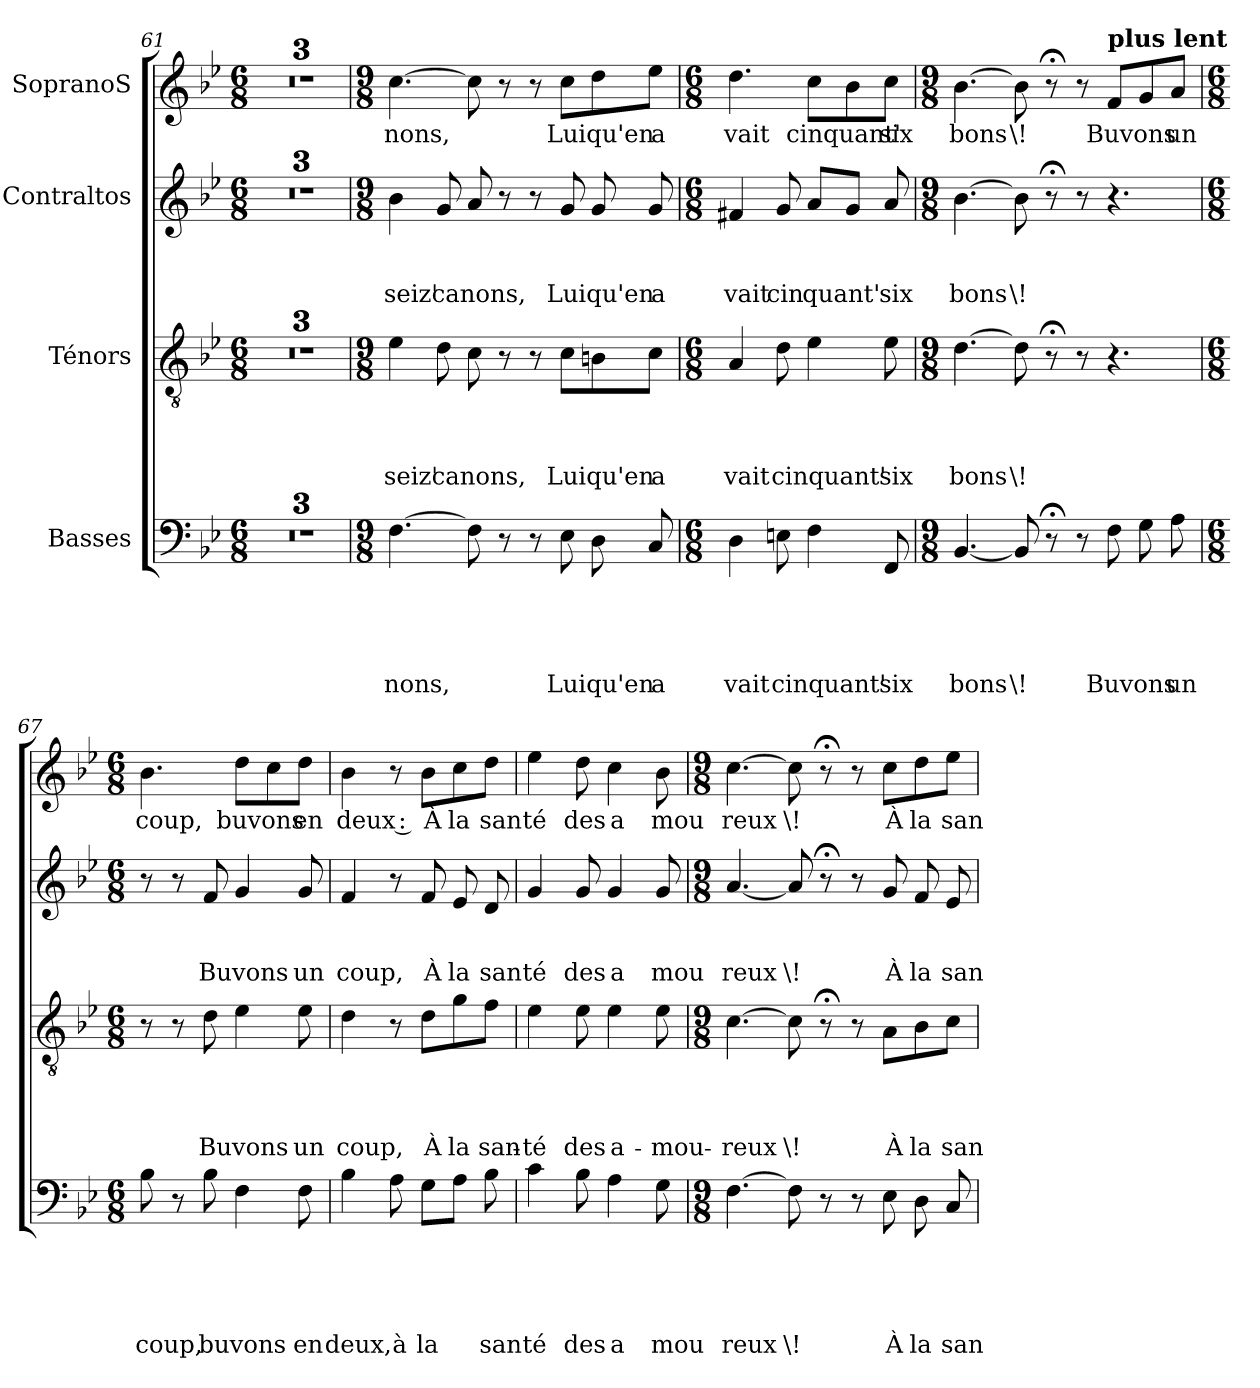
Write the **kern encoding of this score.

**kern	**text	**text	**text	**text	**text	**kern	**text	**text	**text	**text	**kern	**text	**text	**text	**kern	**text
*part4	*part4	*part4	*part4	*part4	*part4	*part3	*part3	*part3	*part3	*part3	*part2	*part2	*part2	*part2	*part1	*part1
*staff4	*staff4	*staff4	*staff4	*staff4	*staff4	*staff3	*staff3	*staff3	*staff3	*staff3	*staff2	*staff2	*staff2	*staff2	*staff1	*staff1
*I"Basses	*	*	*	*	*	*I"Ténors	*	*	*	*	*I"Contraltos	*	*	*	*I"SopranoS	*
*clefF4	*	*	*	*	*	*clefGv2	*	*	*	*	*clefG2	*	*	*	*clefG2	*
*k[b-e-]	*	*	*	*	*	*k[b-e-]	*	*	*	*	*k[b-e-]	*	*	*	*k[b-e-]	*
*B-:	*	*	*	*	*	*B-:	*	*	*	*	*B-:	*	*	*	*B-:	*
*M6/8	*	*	*	*	*	*M6/8	*	*	*	*	*M6/8	*	*	*	*M6/8	*
=61	=61	=61	=61	=61	=61	=61	=61	=61	=61	=61	=61	=61	=61	=61	=61	=61
2.r	.	.	.	.	.	2.r	.	.	.	.	2.r	.	.	.	2.r	.
=62	=62	=62	=62	=62	=62	=62	=62	=62	=62	=62	=62	=62	=62	=62	=62	=62
2.r	.	.	.	.	.	2.r	.	.	.	.	2.r	.	.	.	2.r	.
=63	=63	=63	=63	=63	=63	=63	=63	=63	=63	=63	=63	=63	=63	=63	=63	=63
2.r	.	.	.	.	.	2.r	.	.	.	.	2.r	.	.	.	2.r	.
!!LO:PB:g=z
=64	=64	=64	=64	=64	=64	=64	=64	=64	=64	=64	=64	=64	=64	=64	=64	=64
*M9/8	*	*	*	*	*	*M9/8	*	*	*	*	*M9/8	*	*	*	*M9/8	*
!	!	!	!	!	!LO:LY:b	!	!	!	!	!LO:LY:b	!	!	!	!LO:LY:b	!	!LO:LY:b
[>4.F\	.	.	.	.	nons,	4e-\	.	.	.	seiz'	4b-\	.	.	seiz'	[>4.cc\	nons,
!	!	!	!	!	!	!	!	!	!	!LO:LY:b	!	!	!	!LO:LY:b	!	!
.	.	.	.	.	.	8d\	.	.	.	canons,	8g/	.	.	canons,	.	.
8F\]	.	.	.	.	.	8c\	.	.	.	.	8a/	.	.	.	8cc\]	.
8r	.	.	.	.	.	8r	.	.	.	.	8r	.	.	.	8r	.
8r	.	.	.	.	.	8r	.	.	.	.	8r	.	.	.	8r	.
!	!	!	!	!	!LO:LY:b	!	!	!	!	!LO:LY:b	!	!	!	!LO:LY:b	!	!LO:LY:b
8E-\	.	.	.	.	Lui	8c\L	.	.	.	Lui	8g/	.	.	Lui	8cc\L	Lui
!	!	!	!	!	!LO:LY:b	!	!	!	!	!LO:LY:b	!	!	!	!LO:LY:b	!	!LO:LY:b
8D\	.	.	.	.	qu'en	8Bn\	.	.	.	qu'en	8g/	.	.	qu'en	8dd\	qu'en
!	!	!	!	!	!LO:LY:b	!	!	!	!	!LO:LY:b	!	!	!	!LO:LY:b	!	!LO:LY:b
8C/	.	.	.	.	a	8c\J	.	.	.	a	8g/	.	.	a	8ee-\J	a
=65	=65	=65	=65	=65	=65	=65	=65	=65	=65	=65	=65	=65	=65	=65	=65	=65
*M6/8	*	*	*	*	*	*M6/8	*	*	*	*	*M6/8	*	*	*	*M6/8	*
!	!	!	!	!	!LO:LY:b	!	!	!	!	!LO:LY:b	!	!	!	!LO:LY:b	!	!LO:LY:b
4D\	.	.	.	.	vait	4A/	.	.	.	vait	4f#X/	.	.	vait	4.dd\	vait
!	!	!	!	!	!LO:LY:b	!	!	!	!	!LO:LY:b	!	!	!	!LO:LY:b	!	!
8En\	.	.	.	.	cinquant'	8d\	.	.	.	cinquant'	8g/	.	.	cin	.	.
!	!	!	!	!	!	!	!	!	!	!	!	!	!	!LO:LY:b	!	!LO:LY:b
4F\	.	.	.	.	.	4e-\	.	.	.	.	8a/L	.	.	quant'	8cc\L	cinquant'
.	.	.	.	.	.	.	.	.	.	.	8g/J	.	.	.	8b-\	.
!	!	!	!	!	!LO:LY:b	!	!	!	!	!LO:LY:b	!	!	!	!LO:LY:b	!	!LO:LY:b
8FF/	.	.	.	.	six	8e-\	.	.	.	six	8a/	.	.	six	8cc\J	six
=66	=66	=66	=66	=66	=66	=66	=66	=66	=66	=66	=66	=66	=66	=66	=66	=66
*M9/8	*	*	*	*	*	*M9/8	*	*	*	*	*M9/8	*	*	*	*M9/8	*
!	!	!	!	!	!LO:LY:b	!	!	!	!	!LO:LY:b	!	!	!	!LO:LY:b	!	!LO:LY:b
[<4.BB-/	.	.	.	.	bons	[>4.d\	.	.	.	bons	[>4.b-\	.	.	bons	[>4.b-\	bons
!	!	!	!	!	!LO:LY:b	!	!	!	!	!LO:LY:b	!	!	!	!LO:LY:b	!	!LO:LY:b
8BB-/]	.	.	.	.	\!	8d\]	.	.	.	\!	8b-\]	.	.	\!	8b-\]	\!
8r;<	.	.	.	.	.	8r;<	.	.	.	.	8r;<	.	.	.	8r;<	.
8r	.	.	.	.	.	8r	.	.	.	.	8r	.	.	.	8r	.
!	!	!	!	!	!	!	!	!	!	!	!	!	!	!	!LO:TX:a:B:t=plus lent	!
!	!	!	!	!	!LO:LY:b	!	!	!	!	!	!	!	!	!	!	!LO:LY:b
8F\	.	.	.	.	Buvons	4.r	.	.	.	.	4.r	.	.	.	8f/L	Buvons
8G\	.	.	.	.	.	.	.	.	.	.	.	.	.	.	8g/	.
!	!	!	!	!	!LO:LY:b	!	!	!	!	!	!	!	!	!	!	!LO:LY:b
8A\	.	.	.	.	un	.	.	.	.	.	.	.	.	.	8a/J	un
=67	=67	=67	=67	=67	=67	=67	=67	=67	=67	=67	=67	=67	=67	=67	=67	=67
*M6/8	*	*	*	*	*	*M6/8	*	*	*	*	*M6/8	*	*	*	*M6/8	*
!	!	!	!	!	!LO:LY:b	!	!	!	!	!	!	!	!	!	!	!LO:LY:b
8B-\	.	.	.	.	coup,	8r	.	.	.	.	8r	.	.	.	4.b-\	coup,
8r	.	.	.	.	.	8r	.	.	.	.	8r	.	.	.	.	.
!	!	!	!	!	!LO:LY:b	!	!	!	!	!LO:LY:b	!	!	!	!LO:LY:b	!	!
8B-\	.	.	.	.	buvons	8d\	.	.	.	Buvons	8f/	.	.	Buvons	.	.
!	!	!	!	!	!	!	!	!	!	!	!	!	!	!	!	!LO:LY:b
4F\	.	.	.	.	.	4e-\	.	.	.	.	4g/	.	.	.	8dd\L	buvons
.	.	.	.	.	.	.	.	.	.	.	.	.	.	.	8cc\	.
!	!	!	!	!	!LO:LY:b	!	!	!	!	!LO:LY:b	!	!	!	!LO:LY:b	!	!LO:LY:b
8F\	.	.	.	.	en	8e-\	.	.	.	un	8g/	.	.	un	8dd\J	en
!!LO:LB:g=z
=68	=68	=68	=68	=68	=68	=68	=68	=68	=68	=68	=68	=68	=68	=68	=68	=68
!	!	!	!	!	!LO:LY:b	!	!	!	!	!LO:LY:b	!	!	!	!LO:LY:b	!	!LO:LY:b
4B-\	.	.	.	.	deux,	4d\	.	.	.	coup,	4f/	.	.	coup,	4b-\	deux :
!	!	!	!	!	!LO:LY:b	!	!	!	!	!	!	!	!	!	!	!
8A\	.	.	.	.	à	8r	.	.	.	.	8r	.	.	.	8r	.
!	!	!	!	!	!LO:LY:b	!	!	!	!	!LO:LY:b	!	!	!	!LO:LY:b	!	!LO:LY:b
8G\L	.	.	.	.	la	8d\L	.	.	.	À	8f/	.	.	À	8b-\L	À
!	!	!	!	!	!	!	!	!	!	!LO:LY:b	!	!	!	!LO:LY:b	!	!LO:LY:b
8A\J	.	.	.	.	.	8g\	.	.	.	la	8e-/	.	.	la	8cc\	la
!	!	!	!	!	!LO:LY:b	!	!	!	!	!LO:LY:b	!	!	!	!LO:LY:b	!	!LO:LY:b
8B-\	.	.	.	.	san	8f\J	.	.	.	san-	8d/	.	.	san	8dd\J	san
=69	=69	=69	=69	=69	=69	=69	=69	=69	=69	=69	=69	=69	=69	=69	=69	=69
!	!	!	!	!	!LO:LY:b	!	!	!	!	!LO:LY:b	!	!	!	!LO:LY:b	!	!LO:LY:b
4c\	.	.	.	.	té	4e-\	.	.	.	-té	4g/	.	.	té	4ee-\	té
!	!	!	!	!	!LO:LY:b	!	!	!	!	!LO:LY:b	!	!	!	!LO:LY:b	!	!LO:LY:b
8B-\	.	.	.	.	des	8e-\	.	.	.	des	8g/	.	.	des	8dd\	des
!	!	!	!	!	!LO:LY:b	!	!	!	!	!LO:LY:b	!	!	!	!LO:LY:b	!	!LO:LY:b
4A\	.	.	.	.	a	4e-\	.	.	.	a-	4g/	.	.	a	4cc\	a
!	!	!	!	!	!LO:LY:b	!	!	!	!	!LO:LY:b	!	!	!	!LO:LY:b	!	!LO:LY:b
8G\	.	.	.	.	mou	8e-\	.	.	.	-mou-	8g/	.	.	mou	8b-\	mou
=70	=70	=70	=70	=70	=70	=70	=70	=70	=70	=70	=70	=70	=70	=70	=70	=70
*M9/8	*	*	*	*	*	*M9/8	*	*	*	*	*M9/8	*	*	*	*M9/8	*
!	!	!	!	!	!LO:LY:b	!	!	!	!	!LO:LY:b	!	!	!	!LO:LY:b	!	!LO:LY:b
[>4.F\	.	.	.	.	reux	[>4.c\	.	.	.	-reux	[<4.a/	.	.	reux	[>4.cc\	reux
!	!	!	!	!	!LO:LY:b:rj	!	!	!	!	!LO:LY:b:rj	!	!	!	!LO:LY:b:rj	!	!LO:LY:b:rj
8F\]	.	.	.	.	\!	8c\]	.	.	.	\!	8a/]	.	.	\!	8cc\]	\!
8r	.	.	.	.	.	8r;<	.	.	.	.	8r;<	.	.	.	8r;<	.
8r	.	.	.	.	.	8r	.	.	.	.	8r	.	.	.	8r	.
!	!	!	!	!	!LO:LY:b	!	!	!	!	!LO:LY:b	!	!	!	!LO:LY:b	!	!LO:LY:b
8E-\	.	.	.	.	À	8A\L	.	.	.	À	8g/	.	.	À	8cc\L	À
!	!	!	!	!	!LO:LY:b	!	!	!	!	!LO:LY:b	!	!	!	!LO:LY:b	!	!LO:LY:b
8D\	.	.	.	.	la	8B-\	.	.	.	la	8f/	.	.	la	8dd\	la
!	!	!	!	!	!LO:LY:b	!	!	!	!	!LO:LY:b	!	!	!	!LO:LY:b	!	!LO:LY:b
8C/	.	.	.	.	san	8c\J	.	.	.	san-	8e-/	.	.	san	8ee-\J	san
=	=	=	=	=	=	=	=	=	=	=	=	=	=	=	=	=
*-	*-	*-	*-	*-	*-	*-	*-	*-	*-	*-	*-	*-	*-	*-	*-	*-
